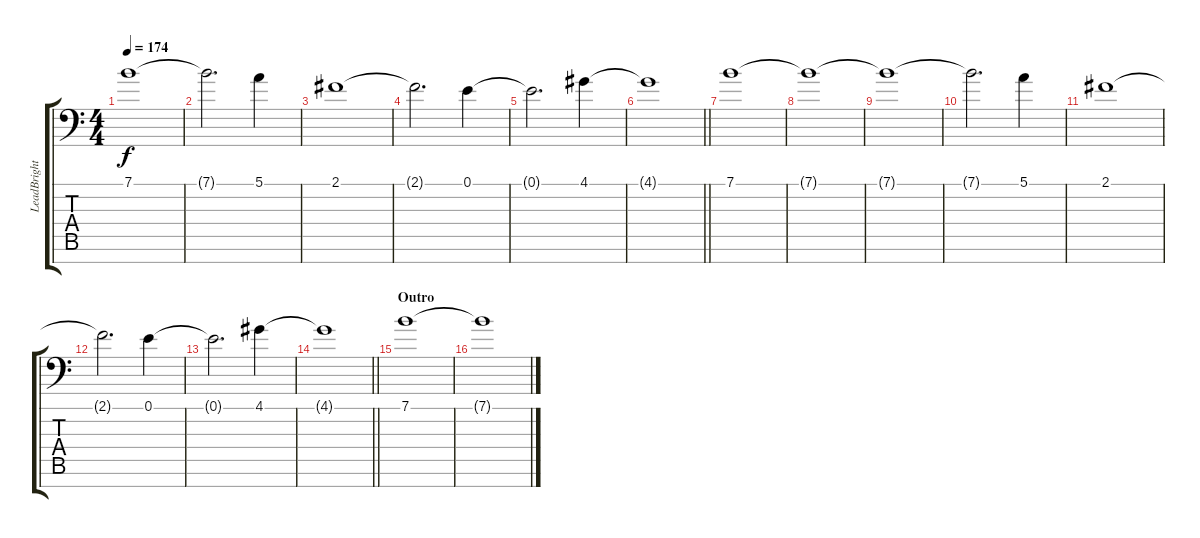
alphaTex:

\track ("LeadBright" "LeadBright") {instrument lead2sawtooth}
\staff {score tabs}
\tuning (E4 B3 G3 D3 A2 E2 C-1) {hide}
\ts (4 4)
\tempo 174
\clef f4
\ks c
7.1{t}.1{dy f} |
7.1{t}.2{d} 5.1.4 |
2.1.1 |
2.1{t}.2{d} 0.1.4 |
0.1{t}.2{d} 4.1.4 |
\barLineRight lightlight
4.1{t}.1 |
7.1.1 |
7.1{t}.1 |
7.1{t}.1 |
7.1{t}.2{d} 5.1.4 |
2.1.1 |
2.1{t}.2{d} 0.1.4 |
0.1{t}.2{d} 4.1.4 |
\barLineRight lightlight
4.1{t}.1 |
\section ("" "Outro")
7.1.1 |
7.1{t}.1
